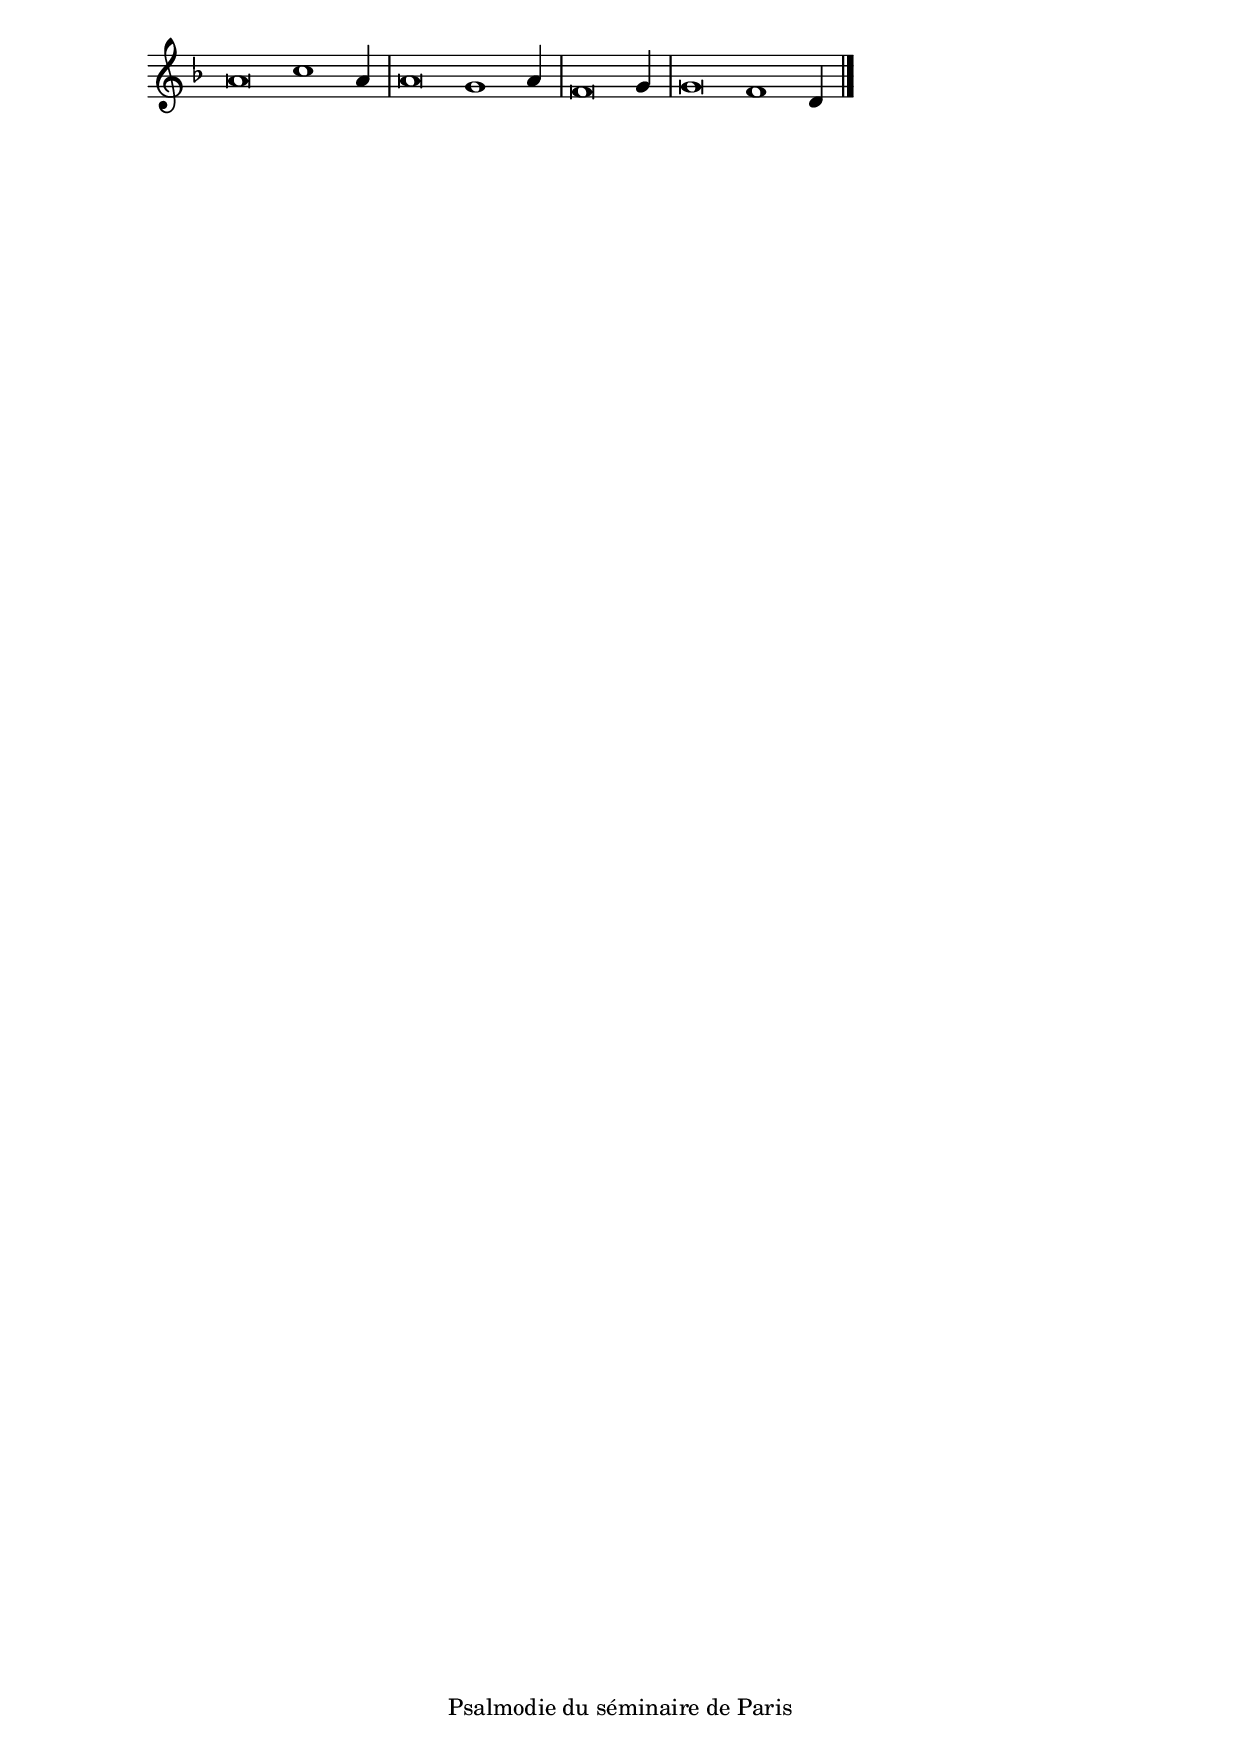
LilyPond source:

\version "2.20.0"
\language "italiano"

stemOff = \hide Staff.Stem
stemOn  = \undo \stemOff

\header {
  %title = "Psaume 71-I"
  %tagline = ##f
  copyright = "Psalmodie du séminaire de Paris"
}

\score {
  \new Staff \with { \remove "Time_signature_engraver" }
  \relative
  {
    \key fa \major
    \cadenzaOn
    \stemOff la'\breve do1 \stemOn la4
    \bar "|"
    \stemOff la\breve sol1 \stemOn la4
    \bar "|"
    \stemOff fa\breve \stemOn sol4
    \bar "|"
    \stemOff sol\breve fa1 \stemOn re4
    \bar "|."
  }
}